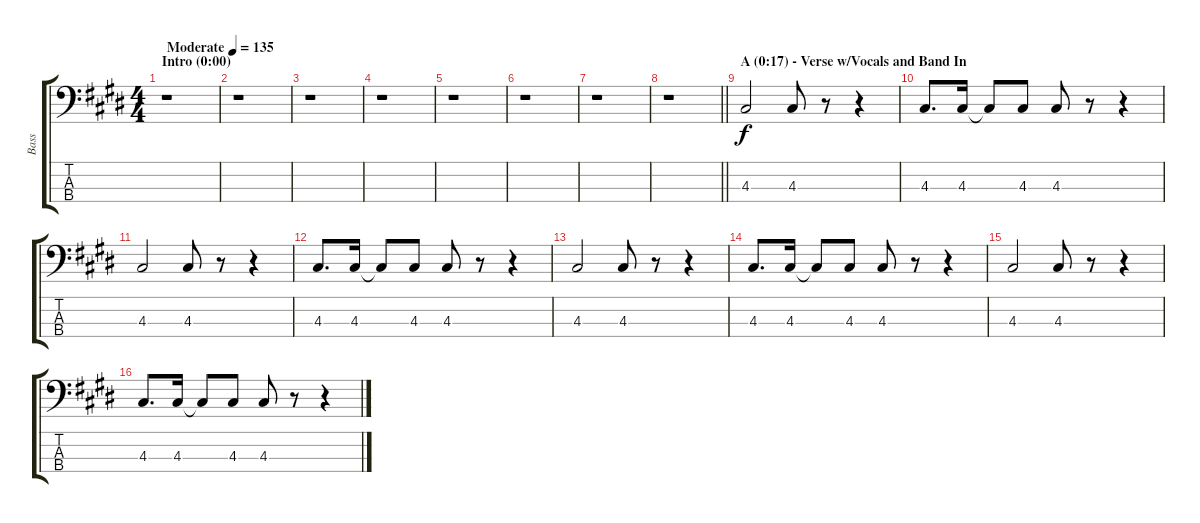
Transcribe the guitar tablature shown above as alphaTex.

\track ("Bass" "Bass") {instrument electricbassfinger}
\staff {score tabs}
\tuning (G2 D2 A1 E1) {hide}
\ts (4 4)
\section ("" "Intro (0:00)")
\tempo (135 "Moderate")
\clef f4
\ks c#minor
r.1{dy f instrument electricbassfinger} |
r.1 |
r.1 |
r.1 |
r.1 |
r.1 |
r.1 |
\barLineRight lightlight
r.1 |
\section ("" "A (0:17) - Verse w/Vocals and Band In")
4.3.2 4.3.8 r.8 r.4 |
4.3.8{d} 4.3.16 4.3{t}.8 4.3.8 4.3.8 r.8 r.4 |
4.3.2 4.3.8 r.8 r.4 |
4.3.8{d} 4.3.16 4.3{t}.8 4.3.8 4.3.8 r.8 r.4 |
4.3.2 4.3.8 r.8 r.4 |
4.3.8{d} 4.3.16 4.3{t}.8 4.3.8 4.3.8 r.8 r.4 |
4.3.2 4.3.8 r.8 r.4 |
4.3.8{d} 4.3.16 4.3{t}.8 4.3.8 4.3.8 r.8 r.4
